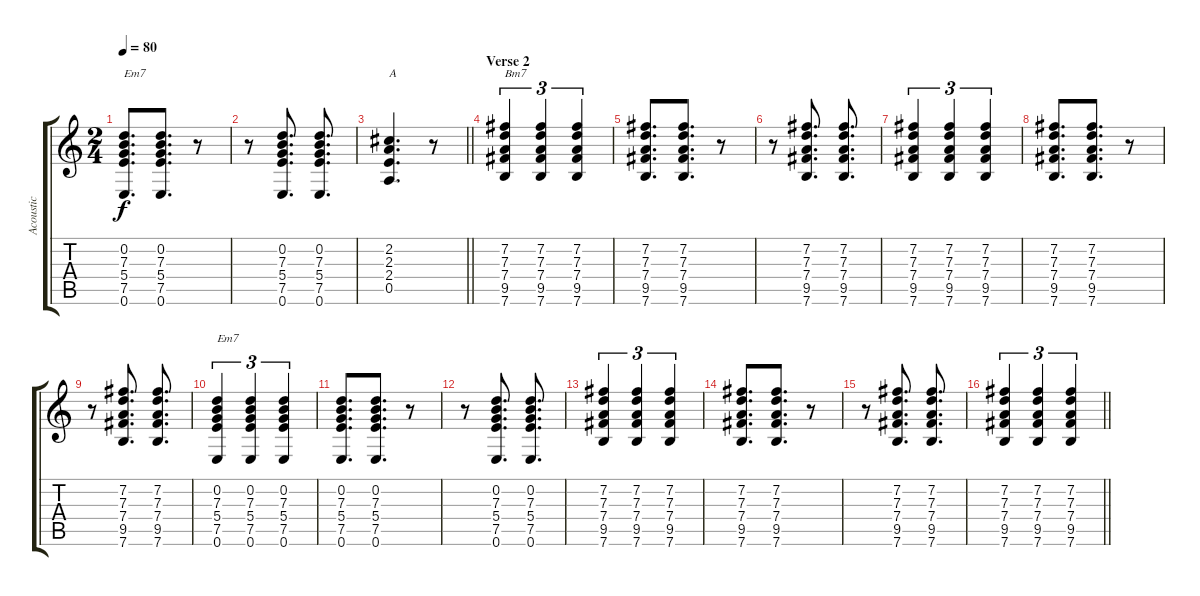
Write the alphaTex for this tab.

\track ("Acoustic" "Acoustic") {instrument acousticguitarsteel}
\staff {score tabs}
\tuning (E4 B3 G3 D3 A2 E2) {hide}
\ts (2 4)
\tempo 80
\clef g2
\ks c
(0.2 7.3 5.4 7.5 0.6).8{d txt "Em7" dy f} (0.2 7.3 5.4 7.5 0.6).8{d} r.8 |
r.8 (0.2 7.3 5.4 7.5 0.6).8{d} (0.2 7.3 5.4 7.5 0.6).8{d} |
\barLineRight lightlight
(2.2 2.3 2.4 0.5).4{d txt "A"} r.8 |
\section ("" "Verse 2")
(7.2 7.3 7.4 9.5 7.6).4{tu (3 2) txt "Bm7"} (7.2 7.3 7.4 9.5 7.6).4{tu (3 2)} (7.2 7.3 7.4 9.5 7.6).4{tu (3 2)} |
(7.2 7.3 7.4 9.5 7.6).8{d} (7.2 7.3 7.4 9.5 7.6).8{d} r.8 |
r.8 (7.2 7.3 7.4 9.5 7.6).8{d} (7.2 7.3 7.4 9.5 7.6).8{d} |
(7.2 7.3 7.4 9.5 7.6).4{tu (3 2)} (7.2 7.3 7.4 9.5 7.6).4{tu (3 2)} (7.2 7.3 7.4 9.5 7.6).4{tu (3 2)} |
(7.2 7.3 7.4 9.5 7.6).8{d} (7.2 7.3 7.4 9.5 7.6).8{d} r.8 |
r.8 (7.2 7.3 7.4 9.5 7.6).8{d} (7.2 7.3 7.4 9.5 7.6).8{d} |
(0.2 7.3 5.4 7.5 0.6).4{tu (3 2) txt "Em7"} (0.2 7.3 5.4 7.5 0.6).4{tu (3 2)} (0.2 7.3 5.4 7.5 0.6).4{tu (3 2)} |
(0.2 7.3 5.4 7.5 0.6).8{d} (0.2 7.3 5.4 7.5 0.6).8{d} r.8 |
r.8 (0.2 7.3 5.4 7.5 0.6).8{d} (0.2 7.3 5.4 7.5 0.6).8{d} |
(7.2 7.3 7.4 9.5 7.6).4{tu (3 2)} (7.2 7.3 7.4 9.5 7.6).4{tu (3 2)} (7.2 7.3 7.4 9.5 7.6).4{tu (3 2)} |
(7.2 7.3 7.4 9.5 7.6).8{d} (7.2 7.3 7.4 9.5 7.6).8{d} r.8 |
r.8 (7.2 7.3 7.4 9.5 7.6).8{d} (7.2 7.3 7.4 9.5 7.6).8{d} |
\barLineRight lightlight
(7.2 7.3 7.4 9.5 7.6).4{tu (3 2)} (7.2 7.3 7.4 9.5 7.6).4{tu (3 2)} (7.2 7.3 7.4 9.5 7.6).4{tu (3 2)}
